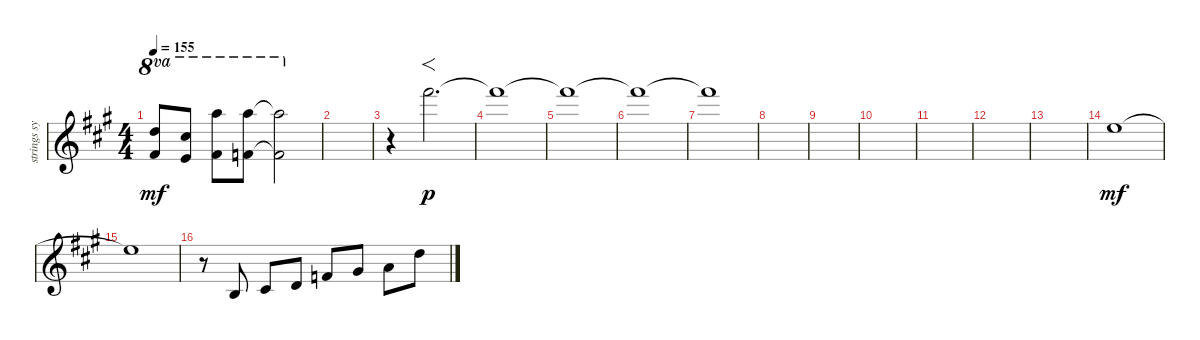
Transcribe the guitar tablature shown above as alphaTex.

\track ("strings synth" "strings sy") {instrument fx3crystal}
\staff {score}
\tuning (E4 B3 G3 D3 A2 E2 B1) {hide}
\ts (4 4)
\tempo 155
\clef g2
\ks a
(14.1{t} 27.2{t}).8{ot 8va dy mf} (21.1 17.2).8{ot 8va} (29.1 19.2).8{ot 8va} (29.1 18.2).8{ot 8va} (29.1{t} 18.2{t}).2{ot 8va} |
|
r.4 26.1.2{f d dy p} |
26.1{t}.1 |
26.1{t}.1 |
26.1{t}.1 |
26.1{t}.1 |
|
|
|
|
|
|
12.1.1{dy mf} |
12.1{t}.1 |
r.8 0.2.8 2.2.8 3.2.8 1.1.8 4.1.8 5.1.8 10.1.8
